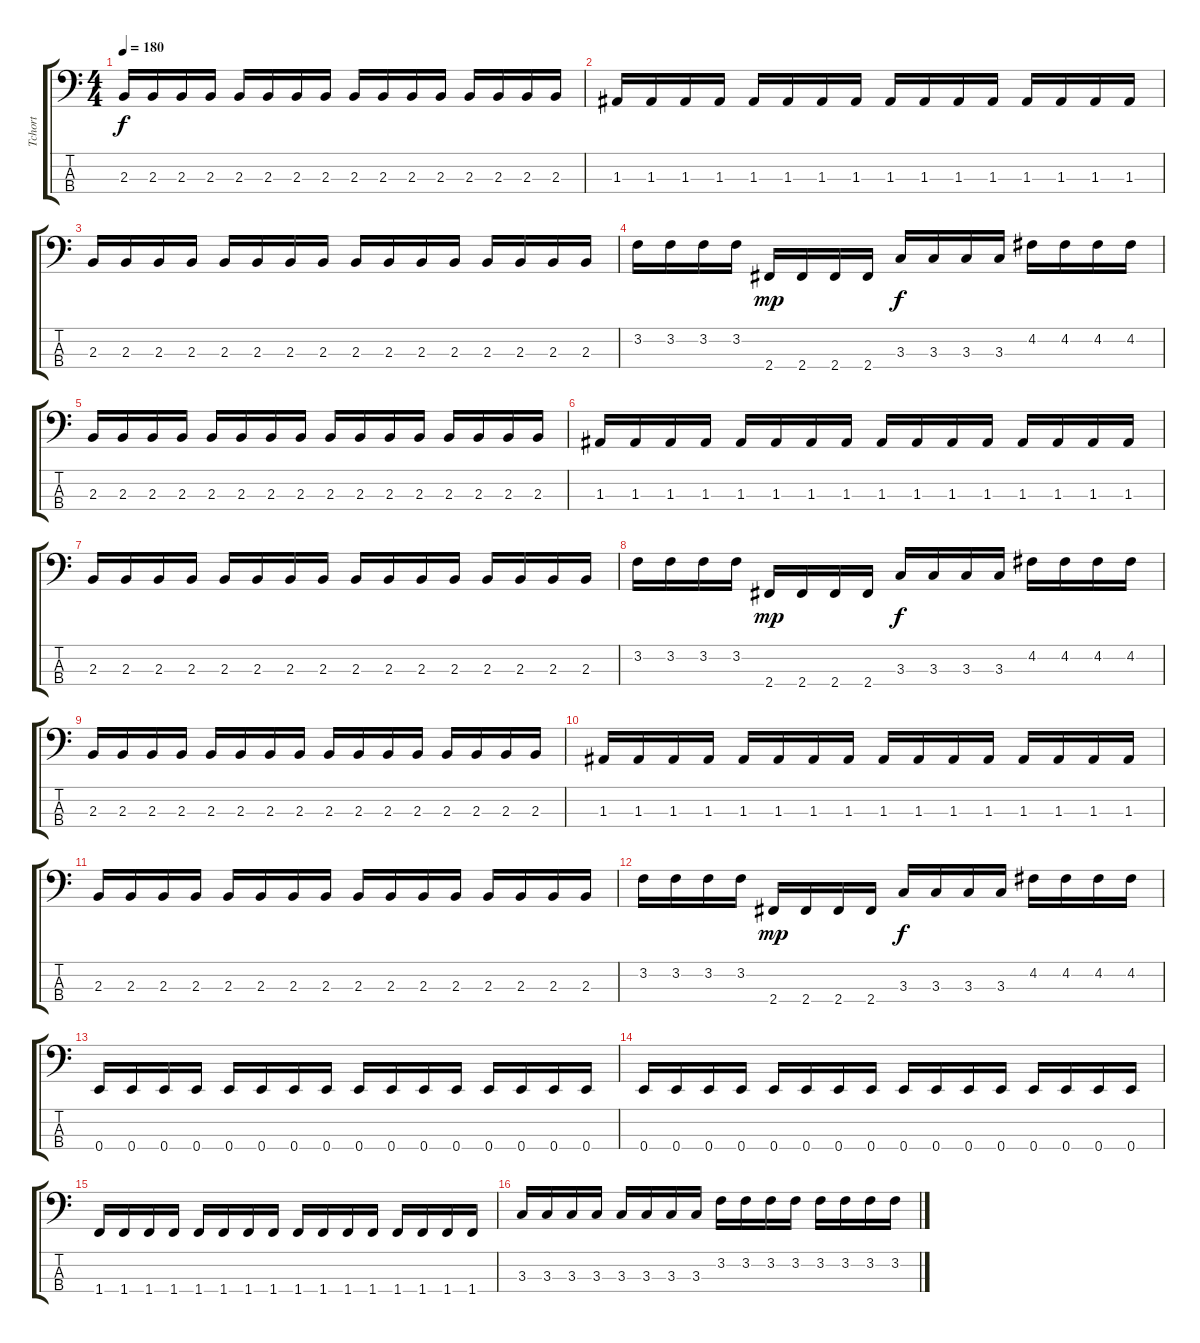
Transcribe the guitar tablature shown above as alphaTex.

\track ("Tchort" "Tchort") {instrument electricbasspick}
\staff {score tabs}
\tuning (G2 D2 A1 E1) {hide}
\ts (4 4)
\tempo 180
\clef f4
\ks c
2.3.16{dy f} 2.3.16 2.3.16 2.3.16 2.3.16 2.3.16 2.3.16 2.3.16 2.3.16 2.3.16 2.3.16 2.3.16 2.3.16 2.3.16 2.3.16 2.3.16 |
1.3.16 1.3.16 1.3.16 1.3.16 1.3.16 1.3.16 1.3.16 1.3.16 1.3.16 1.3.16 1.3.16 1.3.16 1.3.16 1.3.16 1.3.16 1.3.16 |
2.3.16 2.3.16 2.3.16 2.3.16 2.3.16 2.3.16 2.3.16 2.3.16 2.3.16 2.3.16 2.3.16 2.3.16 2.3.16 2.3.16 2.3.16 2.3.16 |
3.2.16 3.2.16 3.2.16 3.2.16 2.4.16{dy mp} 2.4.16 2.4.16 2.4.16 3.3.16{dy f} 3.3.16 3.3.16 3.3.16 4.2.16 4.2.16 4.2.16 4.2.16 |
2.3.16 2.3.16 2.3.16 2.3.16 2.3.16 2.3.16 2.3.16 2.3.16 2.3.16 2.3.16 2.3.16 2.3.16 2.3.16 2.3.16 2.3.16 2.3.16 |
1.3.16 1.3.16 1.3.16 1.3.16 1.3.16 1.3.16 1.3.16 1.3.16 1.3.16 1.3.16 1.3.16 1.3.16 1.3.16 1.3.16 1.3.16 1.3.16 |
2.3.16 2.3.16 2.3.16 2.3.16 2.3.16 2.3.16 2.3.16 2.3.16 2.3.16 2.3.16 2.3.16 2.3.16 2.3.16 2.3.16 2.3.16 2.3.16 |
3.2.16 3.2.16 3.2.16 3.2.16 2.4.16{dy mp} 2.4.16 2.4.16 2.4.16 3.3.16{dy f} 3.3.16 3.3.16 3.3.16 4.2.16 4.2.16 4.2.16 4.2.16 |
2.3.16 2.3.16 2.3.16 2.3.16 2.3.16 2.3.16 2.3.16 2.3.16 2.3.16 2.3.16 2.3.16 2.3.16 2.3.16 2.3.16 2.3.16 2.3.16 |
1.3.16 1.3.16 1.3.16 1.3.16 1.3.16 1.3.16 1.3.16 1.3.16 1.3.16 1.3.16 1.3.16 1.3.16 1.3.16 1.3.16 1.3.16 1.3.16 |
2.3.16 2.3.16 2.3.16 2.3.16 2.3.16 2.3.16 2.3.16 2.3.16 2.3.16 2.3.16 2.3.16 2.3.16 2.3.16 2.3.16 2.3.16 2.3.16 |
3.2.16 3.2.16 3.2.16 3.2.16 2.4.16{dy mp} 2.4.16 2.4.16 2.4.16 3.3.16{dy f} 3.3.16 3.3.16 3.3.16 4.2.16 4.2.16 4.2.16 4.2.16 |
0.4.16 0.4.16 0.4.16 0.4.16 0.4.16 0.4.16 0.4.16 0.4.16 0.4.16 0.4.16 0.4.16 0.4.16 0.4.16 0.4.16 0.4.16 0.4.16 |
0.4.16 0.4.16 0.4.16 0.4.16 0.4.16 0.4.16 0.4.16 0.4.16 0.4.16 0.4.16 0.4.16 0.4.16 0.4.16 0.4.16 0.4.16 0.4.16 |
1.4.16 1.4.16 1.4.16 1.4.16 1.4.16 1.4.16 1.4.16 1.4.16 1.4.16 1.4.16 1.4.16 1.4.16 1.4.16 1.4.16 1.4.16 1.4.16 |
3.3.16 3.3.16 3.3.16 3.3.16 3.3.16 3.3.16 3.3.16 3.3.16 3.2.16 3.2.16 3.2.16 3.2.16 3.2.16 3.2.16 3.2.16 3.2.16
